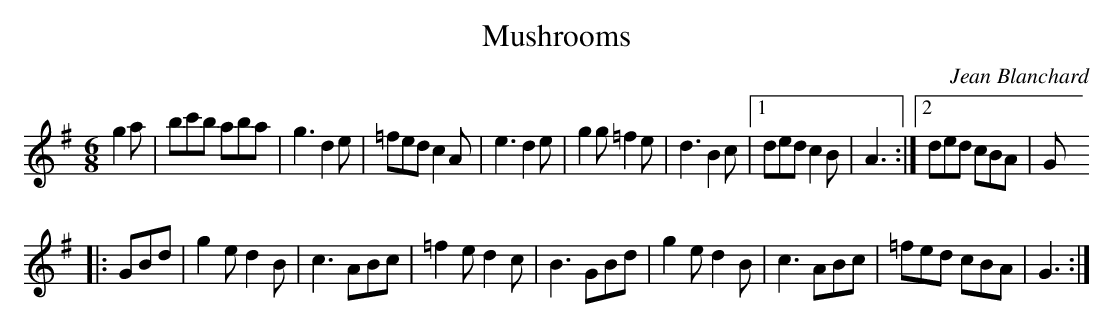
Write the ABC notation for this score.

X:1
T:Mushrooms
M:6/8
L:1/8
C:Jean Blanchard
K:G
g2a|bc'b aba|g3 d2e|=fed c2A|e3 d2e|g2g=f2e|d3B2c|1dedc2B|A3:|2ded cBA|G
3|:GBd|g2ed2B|c3ABc|=f2ed2c|B3GBd|g2ed2B|c3ABc|=fed cBA|G3:|
